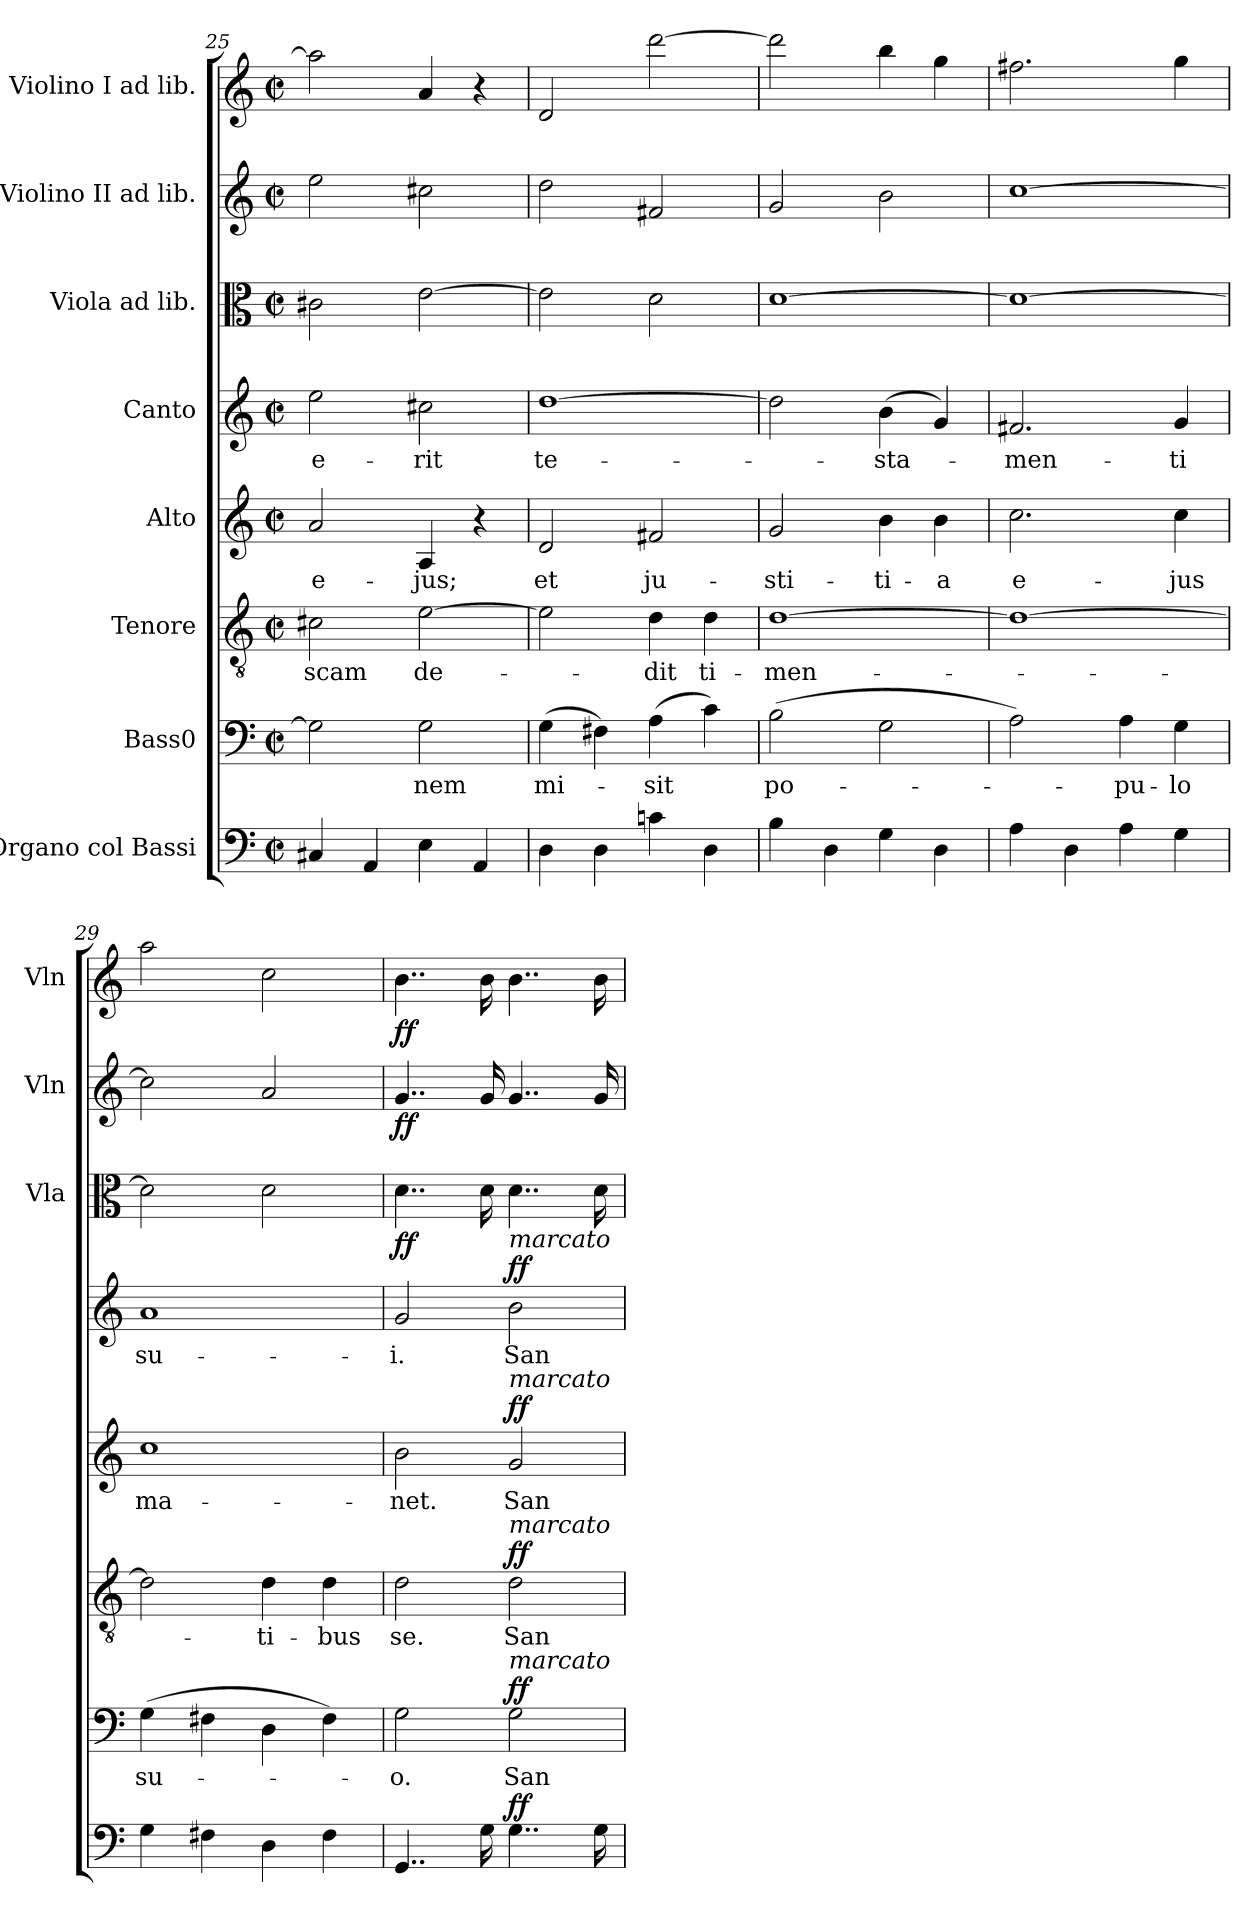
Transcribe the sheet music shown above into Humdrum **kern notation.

**kern	**dynam	**kern	**text	**dynam	**kern	**text	**dynam	**kern	**text	**dynam	**kern	**text	**dynam	**kern	**dynam	**kern	**dynam	**kern	**dynam
*part8	*part8	*part7	*part7	*part7	*part6	*part6	*part6	*part5	*part5	*part5	*part4	*part4	*part4	*part3	*part3	*part2	*part2	*part1	*part1
*staff8	*staff8	*staff7	*staff7	*staff7	*staff6	*staff6	*staff6	*staff5	*staff5	*staff5	*staff4	*staff4	*staff4	*staff3	*staff3	*staff2	*staff2	*staff1	*staff1
*I"Organo col Bassi	*	*I"Bass0	*	*	*I"Tenore	*	*	*I"Alto	*	*	*I"Canto	*	*	*I"Viola ad lib.	*	*I"Violino II ad lib.	*	*I"Violino I ad lib.	*
*	*	*	*	*	*	*	*	*	*	*	*	*	*	*I'Vla	*	*I'Vln	*	*I'Vln	*
*clefF4	*	*clefF4	*	*	*clefGv2	*	*	*clefG2	*	*	*clefG2	*	*	*clefC3	*	*clefG2	*	*clefG2	*
*k[]	*	*k[]	*	*	*k[]	*	*	*k[]	*	*	*k[]	*	*	*k[]	*	*k[]	*	*k[]	*
*M2/2	*	*M2/2	*	*	*M2/2	*	*	*M2/2	*	*	*M2/2	*	*	*M2/2	*	*M2/2	*	*M2/2	*
*met(c|)	*	*met(c|)	*	*	*met(c|)	*	*	*met(c|)	*	*	*met(c|)	*	*	*met(c|)	*	*met(c|)	*	*met(c|)	*
=25	=25	=25	=25	=25	=25	=25	=25	=25	=25	=25	=25	=25	=25	=25	=25	=25	=25	=25	=25
!	!	!	!	!	!	!LO:LY:b	!	!	!LO:LY:b	!	!	!LO:LY:b	!	!	!	!	!	!	!
4C#X/	.	2G\]	.	.	2c#X\	-scam	.	2a/	e-	.	2ee\	e-	.	2c#X\	.	2ee\	.	2aa\]	.
4AA/	.	.	.	.	.	.	.	.	.	.	.	.	.	.	.	.	.	.	.
!	!	!	!LO:LY:b	!	!	!LO:LY:b	!	!	!LO:LY:b	!	!	!LO:LY:b	!	!	!	!	!	!	!
4E\	.	2G\	-nem	.	[2e\	de-	.	4A/	-jus;	.	2cc#X\	-rit	.	[2e\	.	2cc#X\	.	4a/	.
4AA/	.	.	.	.	.	.	.	4r	.	.	.	.	.	.	.	.	.	4r	.
!!LO:LB:g=z
=26	=26	=26	=26	=26	=26	=26	=26	=26	=26	=26	=26	=26	=26	=26	=26	=26	=26	=26	=26
!	!	!	!LO:LY:b	!	!	!	!	!	!LO:LY:b	!	!	!LO:LY:b	!	!	!	!	!	!	!
4D\	.	(4G\	mi-	.	2e\]	.	.	2d/	et	.	[1dd	te-	.	2e\]	.	2dd\	.	2d/	.
4D\	.	4F#X\)	.	.	.	.	.	.	.	.	.	.	.	.	.	.	.	.	.
!	!	!	!LO:LY:b	!	!	!LO:LY:b	!	!	!LO:LY:b	!	!	!	!	!	!	!	!	!	!
4cn\	.	(4A\	-sit	.	4d\	-dit	.	2f#X/	ju-	.	.	.	.	2d\	.	2f#X/	.	[2ddd\	.
!	!	!	!	!	!	!LO:LY:b	!	!	!	!	!	!	!	!	!	!	!	!	!
4D\	.	4c\)	.	.	4d\	ti-	.	.	.	.	.	.	.	.	.	.	.	.	.
=27	=27	=27	=27	=27	=27	=27	=27	=27	=27	=27	=27	=27	=27	=27	=27	=27	=27	=27	=27
!	!	!	!LO:LY:b	!	!	!LO:LY:b	!	!	!LO:LY:b	!	!	!	!	!	!	!	!	!	!
4B\	.	(2B\	-po-	.	[1d	-men-	.	2g/	-sti-	.	2dd\]	.	.	[1d	.	2g/	.	2ddd\]	.
4D\	.	.	.	.	.	.	.	.	.	.	.	.	.	.	.	.	.	.	.
!	!	!	!	!	!	!	!	!	!LO:LY:b	!	!	!LO:LY:b	!	!	!	!	!	!	!
4G\	.	2G\	.	.	.	.	.	4b\	-ti-	.	(4b\	-sta-	.	.	.	2b\	.	4bb\	.
!	!	!	!	!	!	!	!	!	!LO:LY:b	!	!	!	!	!	!	!	!	!	!
4D\	.	.	.	.	.	.	.	4b\	-a	.	4g/)	.	.	.	.	.	.	4gg\	.
=28	=28	=28	=28	=28	=28	=28	=28	=28	=28	=28	=28	=28	=28	=28	=28	=28	=28	=28	=28
!	!	!	!	!	!	!	!	!	!LO:LY:b	!	!	!LO:LY:b	!	!	!	!	!	!	!
4A\	.	2A\)	.	.	1d_	.	.	2.cc\	e-	.	2.f#X/	-men-	.	1d_	.	[1cc	.	2.ff#X\	.
4D\	.	.	.	.	.	.	.	.	.	.	.	.	.	.	.	.	.	.	.
!	!	!	!LO:LY:b	!	!	!	!	!	!	!	!	!	!	!	!	!	!	!	!
4A\	.	4A\	-pu-	.	.	.	.	.	.	.	.	.	.	.	.	.	.	.	.
!	!	!	!LO:LY:b	!	!	!	!	!	!LO:LY:b	!	!	!LO:LY:b	!	!	!	!	!	!	!
4G\	.	4G\	-lo	.	.	.	.	4cc\	-jus	.	4g/	-ti	.	.	.	.	.	4gg\	.
=29	=29	=29	=29	=29	=29	=29	=29	=29	=29	=29	=29	=29	=29	=29	=29	=29	=29	=29	=29
!	!	!	!LO:LY:b	!	!	!	!	!	!LO:LY:b	!	!	!LO:LY:b	!	!	!	!	!	!	!
4G\	.	(4G\	su-	.	2d\]	.	.	1cc	ma-	.	1a	su-	.	2d\]	.	2cc\]	.	2aa\	.
4F#X\	.	4F#X\	.	.	.	.	.	.	.	.	.	.	.	.	.	.	.	.	.
!	!	!	!	!	!	!LO:LY:b	!	!	!	!	!	!	!	!	!	!	!	!	!
4D\	.	4D\	.	.	4d\	-ti-	.	.	.	.	.	.	.	2d\	.	2a/	.	2cc\	.
!	!	!	!	!	!	!LO:LY:b	!	!	!	!	!	!	!	!	!	!	!	!	!
4F#\	.	4F#\)	.	.	4d\	-bus	.	.	.	.	.	.	.	.	.	.	.	.	.
=30	=30	=30	=30	=30	=30	=30	=30	=30	=30	=30	=30	=30	=30	=30	=30	=30	=30	=30	=30
!	!	!	!LO:LY:b	!	!	!LO:LY:b	!	!	!LO:LY:b	!	!	!LO:LY:b	!	!	!LO:DY:b	!	!LO:DY:b	!	!LO:DY:b
4..GG/	.	2G\	-o.	.	2d\	se.	.	2b\	-net.	.	2g/	-i.	.	4..d\	ff	4..g/	ff	4..b\	ff
16G\	.	.	.	.	.	.	.	.	.	.	.	.	.	16d\	.	16g/	.	16b\	.
!	!	!	!	!	!	!	!	!	!	!	!LO:TX:a:i:t=marcato	!	!	!	!	!	!	!	!
!	!	!	!	!	!	!	!	!LO:TX:a:i:t=marcato	!	!	!	!	!	!	!	!	!	!	!
!	!	!	!	!	!LO:TX:a:i:t=marcato	!	!	!	!	!	!	!	!	!	!	!	!	!	!
!	!	!LO:TX:a:i:t=marcato	!	!	!	!	!	!	!	!	!	!	!	!	!	!	!	!	!
!	!LO:DY:a	!	!LO:LY:b	!LO:DY:a	!	!LO:LY:b	!LO:DY:a	!	!LO:LY:b	!LO:DY:a	!	!LO:LY:b	!LO:DY:a	!	!	!	!	!	!
4..G\	ff	2G\	San-	ff	2d\	San-	ff	2g/	San-	ff	2b\	San-	ff	4..d\	.	4..g/	.	4..b\	.
16G\	.	.	.	.	.	.	.	.	.	.	.	.	.	16d\	.	16g/	.	16b\	.
=	=	=	=	=	=	=	=	=	=	=	=	=	=	=	=	=	=	=	=
*-	*-	*-	*-	*-	*-	*-	*-	*-	*-	*-	*-	*-	*-	*-	*-	*-	*-	*-	*-
